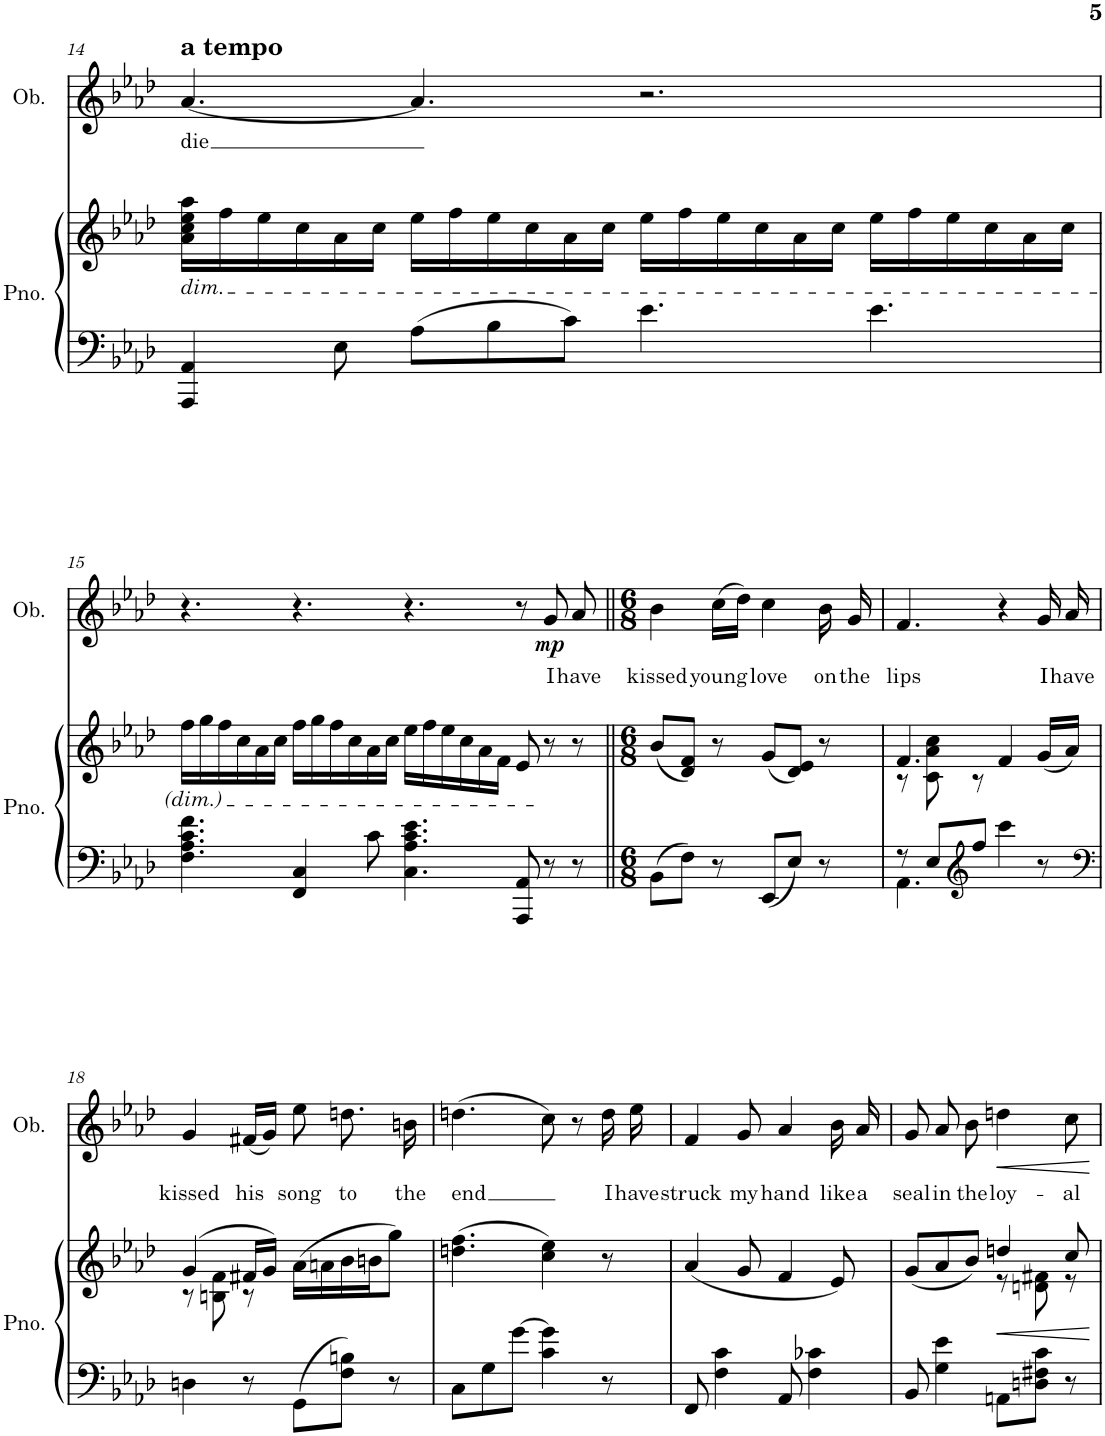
**kern	**kern	**dynam	**kern	**text	**dynam
*part2	*part2	*part2	*part1	*part1	*part1
*staff3	*staff2	*staff2/3	*staff1	*staff1	*staff1
*I"Piano	*	*	*I"Oboe	*	*
*I'Pno.	*	*	*I'Ob.	*	*
!!LO:PB:g=z
*clefF4	*clefG2	*	*clefG2	*	*
*k[b-e-a-d-]	*k[b-e-a-d-]	*	*k[b-e-a-d-]	*	*
*M12/8	*M12/8	*	*M12/8	*	*
=14	=14	=14	=14	=14	=14
!	!	!	!LO:TX:a:B:t=a tempo	!	!
!	!LO:TX:b:i:t=dim.	!	!	!	!
!	!	!	!	!LO:LY:b	!
4AAA-/ 4AA-/	16a-\ 16cc\ 16ee-\ 16aa-\LL	.	[4.a-/	die	.
.	16ff\	.	.	.	.
.	16ee-\	.	.	.	.
.	16cc\	.	.	.	.
8E-\	16a-\	.	.	.	.
.	16cc\JJ	.	.	.	.
8A-\L	16ee-\LL	.	4.a-/]	.	.
.	16ff\	.	.	.	.
8B-\	16ee-\	.	.	.	.
.	16cc\	.	.	.	.
8c\J	16a-\	.	.	.	.
.	16cc\JJ	.	.	.	.
4.e-\	16ee-\LL	.	2.r	.	.
.	16ff\	.	.	.	.
.	16ee-\	.	.	.	.
.	16cc\	.	.	.	.
.	16a-\	.	.	.	.
.	16cc\JJ	.	.	.	.
4.e-\	16ee-\LL	.	.	.	.
.	16ff\	.	.	.	.
.	16ee-\	.	.	.	.
.	16cc\	.	.	.	.
.	16a-\	.	.	.	.
.	16cc\JJ	.	.	.	.
!!LO:LB:g=z
=15	=15	=15	=15	=15	=15
4.F\ 4.A-\ 4.c\ 4.f\	16ff\LL	.	4.r	.	.
.	16gg\	.	.	.	.
.	16ff\	.	.	.	.
.	16cc\	.	.	.	.
.	16a-\	.	.	.	.
.	16cc\JJ	.	.	.	.
4FF/ 4C/	16ff\LL	.	4.r	.	.
.	16gg\	.	.	.	.
.	16ff\	.	.	.	.
.	16cc\	.	.	.	.
8c\	16a-\	.	.	.	.
.	16cc\JJ	.	.	.	.
4.C\ 4.A-\ 4.c\ 4.e-\	16ee-\LL	.	4.r	.	.
.	16ff\	.	.	.	.
.	16ee-\	.	.	.	.
.	16cc\	.	.	.	.
.	16a-\	.	.	.	.
.	16f\JJ	.	.	.	.
8AAA-/ 8AA-/	8e-/	.	8r	.	.
!	!	!	!	!LO:LY:b	!LO:DY:b
8r	8r	.	8g/	I	mp
!	!	!	!	!LO:LY:b	!
8r	8r	.	8a-/	have	.
=16||	=16||	=16||	=16||	=16||	=16||
*M6/8	*M6/8	*	*M6/8	*	*
!	!	!	!	!LO:LY:b	!
8BB-\L	(8b-/L	.	4b-\	kissed	.
8F\J	8d-/ 8f/J)	.	.	.	.
!	!	!	!	!LO:LY:b	!
8r	8r	.	(16cc\LL	young	.
.	.	.	16dd-\JJ)	.	.
!	!	!	!	!LO:LY:b	!
8EE-/L	(8g/L	.	4cc\	love	.
8E-/J	8d-/ 8e-/J)	.	.	.	.
!	!	!	!	!LO:LY:b	!
8r	8r	.	16b-\	on	.
!	!	!	!	!LO:LY:b	!
.	.	.	16g/	the	.
=17	=17	=17	=17	=17	=17
*^	*^	*	*	*	*
!	!	!	!	!	!	!LO:LY:b	!
8r	4.AA-\	4.f/	8r	.	4.f/	lips	.
8E-/L	.	.	8c\ 8a-\ 8cc\	.	.	.	.
*clefG2	*	*	*	*	*	*	*
8ff/J	.	.	8r	.	.	.	.
4ccc\	4.ryy	4f/	4.ryy	.	4r	.	.
!	!	!	!	!	!	!LO:LY:b	!
8r	.	(16g/LL	.	.	16g/	I	.
!	!	!	!	!	!	!LO:LY:b	!
.	.	16a-/JJ)	.	.	16a-/	have	.
*v	*v	*	*	*	*	*	*
!!LO:LB:g=z
=18	=18	=18	=18	=18	=18	=18
*clefF4	*	*	*	*	*	*
!	!	!	!	!	!LO:LY:b	!
4Dn\	(4g/	8r	.	4g/	kissed	.
.	.	8Bn\ 8f\	.	.	.	.
!	!	!	!	!	!LO:LY:b	!
8r	16f#X/LL	8r	.	(16f#X/LL	his	.
.	16g/JJ)	.	.	16g/JJ)	.	.
!	!	!	!	!	!LO:LY:b	!
8GG\L	(16a-\LL	4.ryy	.	8ee-\	song	.
.	16an\	.	.	.	.	.
!	!	!	!	!	!LO:LY:b	!
8F\ 8Bn\J	16b-\	.	.	8.ddn\	to	.
.	16bn\J	.	.	.	.	.
8r	8gg\J)	.	.	.	.	.
!	!	!	!	!	!LO:LY:b	!
.	.	.	.	16bn\	the	.
*	*v	*v	*	*	*	*
=19	=19	=19	=19	=19	=19
!	!	!	!	!LO:LY:b	!
8C\L	(4.ddn\ 4.ff\	.	(4.ddn\	end	.
8G\	.	.	.	.	.
[8g\J	.	.	.	.	.
4c\ 4g\]	4cc\ 4ee-\)	.	8cc\)	.	.
.	.	.	8r	.	.
!	!	!	!	!LO:LY:b	!
8r	8r	.	16dd\	I	.
!	!	!	!	!LO:LY:b	!
.	.	.	16ee-\	have	.
=20	=20	=20	=20	=20	=20
!	!	!	!	!LO:LY:b	!
8FF/	(4a-/	.	4f/	struck	.
4F\ 4c\	.	.	.	.	.
!	!	!	!	!LO:LY:b	!
.	8g/	.	8g/	my	.
!	!	!	!	!LO:LY:b	!
8AA-/	4f/	.	4a-/	hand	.
4F\ 4c-X\	.	.	.	.	.
!	!	!	!	!LO:LY:b	!
.	8e-/)	.	16b-\	like	.
!	!	!	!	!LO:LY:b	!
.	.	.	16a-/	a	.
=21	=21	=21	=21	=21	=21
*	*^	*	*	*	*
!	!	!	!	!	!LO:LY:b	!
8BB-/	(8g/L	4.ryy	.	8g/	seal	.
!	!	!	!	!	!LO:LY:b	!
4G\ 4e-\	8a-/	.	.	8a-/	in	.
!	!	!	!	!	!LO:LY:b	!
.	8b-/J)	.	.	8b-\	the	.
!	!	!	!LO:HP:b	!	!LO:LY:b	!LO:HP:b
8AAn\L	4ddn/	8r	<	4ddn\	loy-	<
8Dn\ 8F#X\ 8c\J	.	8dn\ 8f#X\	.	.	.	.
!	!	!	!	!	!LO:LY:b	!
8r	8cc/	8r	.	8cc\	-al	.
*	*v	*v	*	*	*	*
.	.	[	.	.	[
=	=	=	=	=	=
*-	*-	*-	*-	*-	*-
